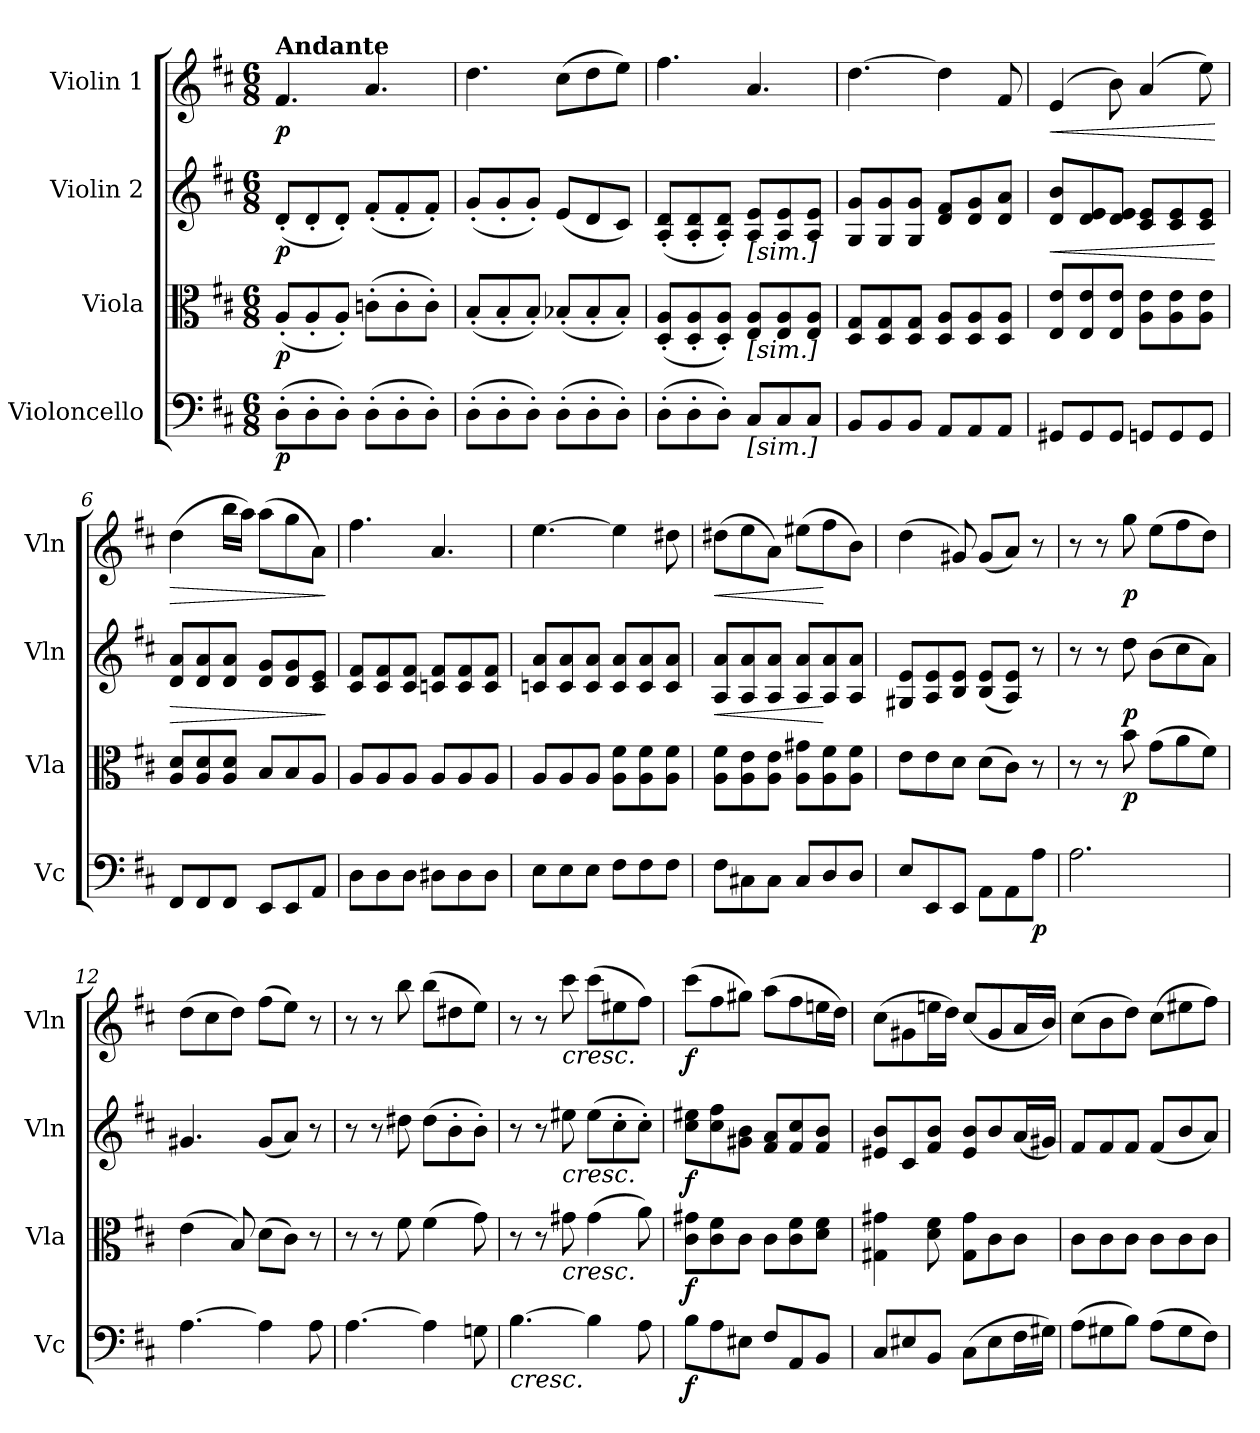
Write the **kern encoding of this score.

**kern	**dynam	**kern	**dynam	**kern	**dynam	**kern	**dynam
*part4	*part4	*part3	*part3	*part2	*part2	*part1	*part1
*staff4	*staff4	*staff3	*staff3	*staff2	*staff2	*staff1	*staff1
*I"Violoncello	*	*I"Viola	*	*I"Violin 2	*	*I"Violin 1	*
*I'Vc	*	*I'Vla	*	*I'Vln	*	*I'Vln	*
*clefF4	*	*clefC3	*	*clefG2	*	*clefG2	*
*k[f#c#]	*	*k[f#c#]	*	*k[f#c#]	*	*k[f#c#]	*
*M6/8	*	*M6/8	*	*M6/8	*	*M6/8	*
=1	=1	=1	=1	=1	=1	=1	=1
!	!	!	!	!	!	!LO:TX:a:B:t=Andante	!
!	!LO:DY:b	!	!LO:DY:b	!	!LO:DY:b	!	!LO:DY:b
(>8D'\L	p	(<8A'/L	p	(<8d'/L	p	4.f#/	p
8D'\	.	8A'/	.	8d'/	.	.	.
8D'\J)	.	8A'/J)	.	8d'/J)	.	.	.
(>8D'\L	.	(>8cn'\L	.	(<8f#'/L	.	4.a/	.
8D'\	.	8c'\	.	8f#'/	.	.	.
8D'\J)	.	8c'\J)	.	8f#'/J)	.	.	.
=2	=2	=2	=2	=2	=2	=2	=2
(>8D'\L	.	(<8B'/L	.	(<8g'/L	.	4.dd\	.
8D'\	.	8B'/	.	8g'/	.	.	.
8D'\J)	.	8B'/J)	.	8g'/J)	.	.	.
(>8D'\L	.	(<8B-X'/L	.	(<8e/L	.	(>8cc#\L	.
8D'\	.	8B-'/	.	8d/	.	8dd\	.
8D'\J)	.	8B-'/J)	.	8c#/J)	.	8ee\J)	.
=3	=3	=3	=3	=3	=3	=3	=3
(>8D'\L	.	(<8D/' 8A/'L	.	(<8A/' 8d/'L	.	4.ff#\	.
8D'\	.	8D/' 8A/'	.	8A/' 8d/'	.	.	.
8D'\J)	.	8D/' 8A/'J)	.	8A/' 8d/'J)	.	.	.
!	!	!	!	!LO:TX:b:i:t=[sim.]	!	!	!
!	!	!LO:TX:b:i:t=[sim.]	!	!	!	!	!
!LO:TX:b:i:t=[sim.]	!	!	!	!	!	!	!
8C#/L	.	8E/ 8A/L	.	8A/ 8e/L	.	4.a/	.
8C#/	.	8E/ 8A/	.	8A/ 8e/	.	.	.
8C#/J	.	8E/ 8A/J	.	8A/ 8e/J	.	.	.
=4	=4	=4	=4	=4	=4	=4	=4
8BB/L	.	8D/ 8G/L	.	8G/ 8g/L	.	[4.dd\	.
8BB/	.	8D/ 8G/	.	8G/ 8g/	.	.	.
8BB/J	.	8D/ 8G/J	.	8G/ 8g/J	.	.	.
8AA/L	.	8D/ 8A/L	.	8d/ 8f#/L	.	4dd\]	.
8AA/	.	8D/ 8A/	.	8d/ 8g/	.	.	.
8AA/J	.	8D/ 8A/J	.	8d/ 8a/J	.	8f#/	.
=5	=5	=5	=5	=5	=5	=5	=5
!	!	!	!	!	!LO:HP:b	!	!LO:HP:b
8GG#X/L	.	8E/ 8e/L	.	8d/ 8b/L	<	(>4e/	<
8GG#/	.	8E/ 8e/	.	8d/ 8e/	.	.	.
8GG#/J	.	8E/ 8e/J	.	8d/ 8e/J	.	8b\)	.
8GGn/L	.	8A\ 8e\L	.	8c#/ 8e/L	.	(>4a/	.
8GG/	.	8A\ 8e\	.	8c#/ 8e/	.	.	.
8GG/J	.	8A\ 8e\J	.	8c#/ 8e/J	.	8ee\)	.
.	.	.	.	.	[	.	[
!!LO:LB:g=z
=6	=6	=6	=6	=6	=6	=6	=6
!	!	!	!	!	!LO:HP:b	!	!LO:HP:b
8FF#/L	.	8A/ 8d/L	.	8d/ 8a/L	>	(>4dd\	>
8FF#/	.	8A/ 8d/	.	8d/ 8a/	.	.	.
8FF#/J	.	8A/ 8d/J	.	8d/ 8a/J	.	16bb\LL	.
.	.	.	.	.	.	16aa\JJ)	.
8EE/L	.	8B/L	.	8d/ 8g/L	.	(>8aa\L	.
8EE/	.	8B/	.	8d/ 8g/	.	8gg\	.
8AA/J	.	8A/J	.	8c#/ 8e/J	.	8a\J)	.
.	.	.	.	.	]	.	]
=7	=7	=7	=7	=7	=7	=7	=7
8D\L	.	8A/L	.	8c#/ 8f#/L	.	4.ff#\	.
8D\	.	8A/	.	8c#/ 8f#/	.	.	.
8D\J	.	8A/J	.	8c#/ 8f#/J	.	.	.
8D#X\L	.	8A/L	.	8cn/ 8f#/L	.	4.a/	.
8D#\	.	8A/	.	8c/ 8f#/	.	.	.
8D#\J	.	8A/J	.	8c/ 8f#/J	.	.	.
=8	=8	=8	=8	=8	=8	=8	=8
8E\L	.	8A/L	.	8cn/ 8a/L	.	[4.ee\	.
8E\	.	8A/	.	8c/ 8a/	.	.	.
8E\J	.	8A/J	.	8c/ 8a/J	.	.	.
8F#\L	.	8A\ 8f#\L	.	8c/ 8a/L	.	4ee\]	.
8F#\	.	8A\ 8f#\	.	8c/ 8a/	.	.	.
8F#\J	.	8A\ 8f#\J	.	8c/ 8a/J	.	8dd#X\	.
=9	=9	=9	=9	=9	=9	=9	=9
!	!	!	!	!	!LO:HP:b	!	!LO:HP:b
8F#\L	.	8A\ 8f#\L	.	8A/ 8a/L	<	(>8dd#X\L	<
8C#X\	.	8A\ 8e\	.	8A/ 8a/	.	8ee\	.
8C#\J	.	8A\ 8e\J	.	8A/ 8a/J	.	8a\J)	.
8C#/L	.	8A\ 8g#X\L	.	8A/ 8a/L	.	(>8ee#X\L	.
8D/	.	8A\ 8f#\	.	8A/ 8a/	[	8ff#\	[
8D/J	.	8A\ 8f#\J	.	8A/ 8a/J	.	8b\J)	.
=10	=10	=10	=10	=10	=10	=10	=10
8E/L	.	8e\L	.	8G#X/ 8e/L	.	(>4dd\	.
8EE/	.	8e\	.	8A/ 8e/	.	.	.
8EE/J	.	8d\J	.	8B/ 8e/J	.	8g#X/)	.
8AA\L	.	(>8d\L	.	(<8B/ 8e/L	.	(<8g#/L	.
8AA\	.	8c#\J)	.	8A/ 8e/J)	.	8a/J)	.
!	!LO:DY:b	!	!	!	!	!	!
8A\J	p	8r	.	8r	.	8r	.
!!LO:LB:g=z
=11	=11	=11	=11	=11	=11	=11	=11
2.A\	.	8r	.	8r	.	8r	.
.	.	8r	.	8r	.	8r	.
!	!	!	!LO:DY:b	!	!LO:DY:b	!	!LO:DY:b
.	.	8b\	p	8dd\	p	8gg\	p
.	.	(>8g\L	.	(>8b\L	.	(>8ee\L	.
.	.	8a\	.	8cc#\	.	8ff#\	.
.	.	8f#\J)	.	8a\J)	.	8dd\J)	.
=12	=12	=12	=12	=12	=12	=12	=12
[4.A\	.	(>4e\	.	4.g#X/	.	(>8dd\L	.
.	.	.	.	.	.	8cc#\	.
.	.	8B/)	.	.	.	8dd\J)	.
4A\]	.	(>8d\L	.	(<8g#/L	.	(>8ff#\L	.
.	.	8c#\J)	.	8a/J)	.	8ee\J)	.
8A\	.	8r	.	8r	.	8r	.
=13	=13	=13	=13	=13	=13	=13	=13
[4.A\	.	8r	.	8r	.	8r	.
.	.	8r	.	8r	.	8r	.
.	.	8f#\	.	8dd#X\	.	8bb\	.
4A\]	.	(>4f#\	.	(>8dd#\L	.	(>8bb\L	.
.	.	.	.	8b'\	.	8dd#X\	.
8Gn\	.	8g\)	.	8b'\J)	.	8ee\J)	.
=14	=14	=14	=14	=14	=14	=14	=14
!LO:TX:b:i:t=cresc.	!	!	!	!	!	!	!
[4.B\	.	8r	.	8r	.	8r	.
.	.	8r	.	8r	.	8r	.
!	!	!	!	!	!	!LO:TX:b:i:t=cresc.	!
!	!	!	!	!LO:TX:b:i:t=cresc.	!	!	!
!	!	!LO:TX:b:i:t=cresc.	!	!	!	!	!
.	.	8g#X\	.	8ee#X\	.	8ccc#\	.
4B\]	.	(>4g#\	.	(>8ee#\L	.	(>8ccc#\L	.
.	.	.	.	8cc#'\	.	8ee#X\	.
8A\	.	8a\)	.	8cc#'\J)	.	8ff#\J)	.
!!LO:LB:g=z
=15	=15	=15	=15	=15	=15	=15	=15
!	!LO:DY:b	!	!LO:DY:b	!	!LO:DY:b	!	!LO:DY:b
8B\L	f	8c#\ 8g#X\L	f	8cc#\ 8ee#X\L	f	(>8ccc#\L	f
8A\	.	8c#\ 8f#\	.	8cc#\ 8ff#\	.	8ff#\	.
8E#X\J	.	8c#\J	.	8g#X\ 8b\J	.	8gg#X\J)	.
8F#/L	.	8c#\L	.	8f#/ 8a/L	.	(>8aa\L	.
8AA/	.	8c#\ 8f#\	.	8f#/ 8cc#/	.	8ff#\	.
8BB/J	.	8d\ 8f#\J	.	8f#/ 8b/J	.	16een\L	.
.	.	.	.	.	.	16dd\JJ)	.
=16	=16	=16	=16	=16	=16	=16	=16
8C#/L	.	4G#X\ 4g#X\	.	8e#X/ 8b/L	.	(>8cc#\L	.
8E#X/	.	.	.	8c#/	.	8g#X\	.
8BB/J	.	8d\ 8f#\	.	8f#/ 8b/J	.	16een\L	.
.	.	.	.	.	.	16dd\JJ)	.
(>8C#\L	.	8G#\ 8g#\L	.	8e#/ 8b/L	.	(<8cc#/L	.
8E#\	.	8c#\	.	8b/	.	8g#/	.
16F#\L	.	8c#\J	.	(<16a/L	.	16a/L	.
16G#X\JJ)	.	.	.	16g#X/JJ)	.	16b/JJ)	.
=17	=17	=17	=17	=17	=17	=17	=17
(>8A\L	.	8c#\L	.	8f#/L	.	(>8cc#\L	.
8G#X\	.	8c#\	.	8f#/	.	8b\	.
8B\J)	.	8c#\J	.	8f#/J	.	8dd\J)	.
(>8A\L	.	8c#\L	.	(<8f#/L	.	(>8cc#\L	.
8G#\	.	8c#\	.	8b/	.	8ee#X\	.
8F#\J)	.	8c#\J	.	8a/J)	.	8ff#\J)	.
=	=	=	=	=	=	=	=
*-	*-	*-	*-	*-	*-	*-	*-
